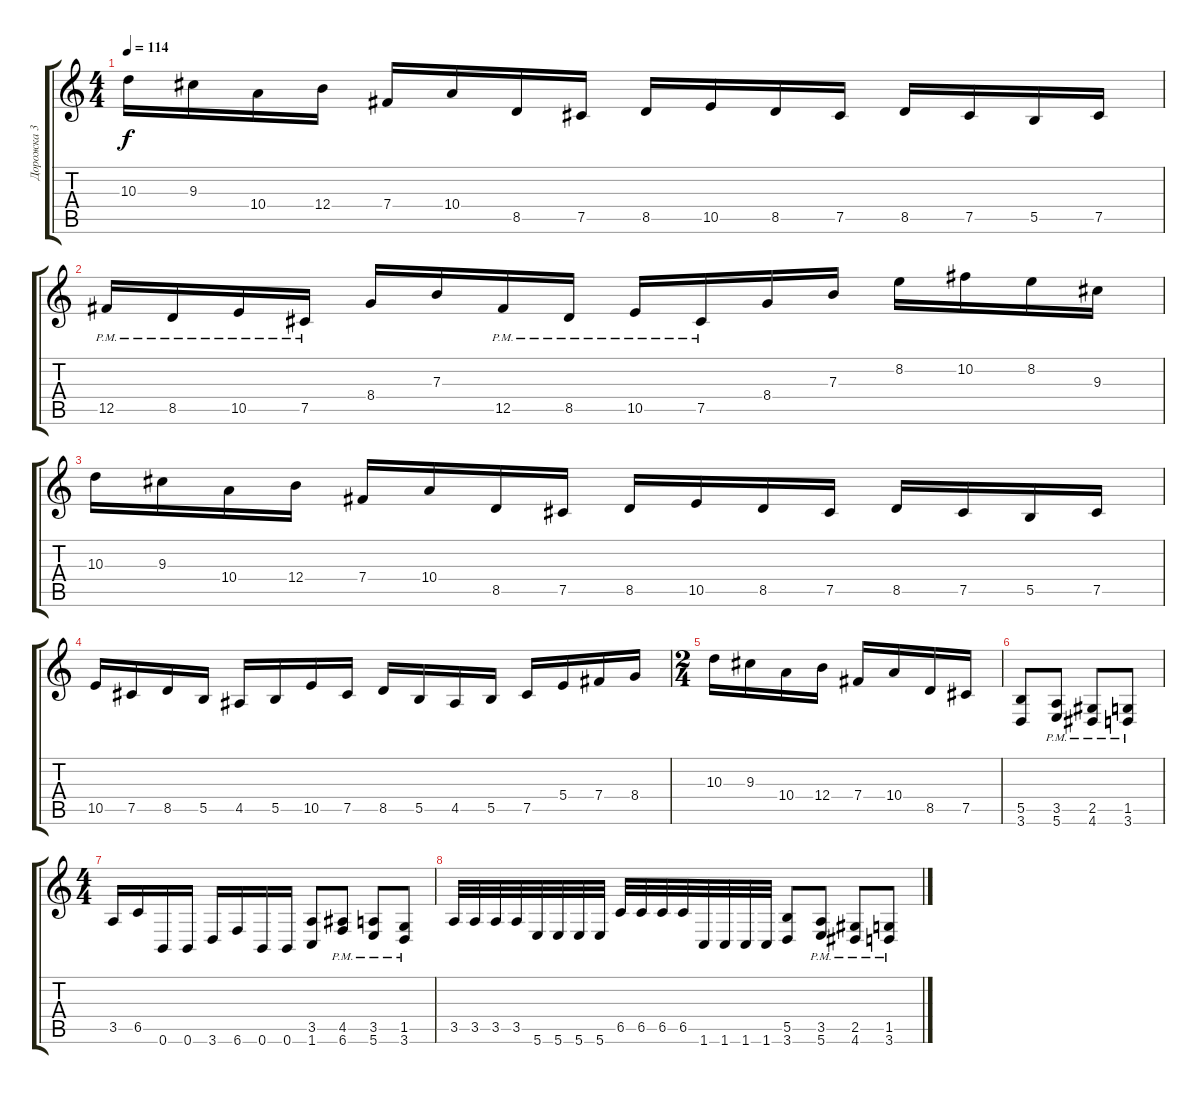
\track ("Дорожка 3" "Дорожка 3") {instrument distortionguitar}
\staff {score tabs}
\tuning (Db4 Ab3 E3 B2 Gb2 B1) {hide}
\ts (4 4)
\tempo 114
\clef g2
\ks c
10.3.16{dy f} 9.3.16 10.4.16 12.4.16 7.4.16 10.4.16 8.5.16 7.5.16 8.5.16 10.5.16 8.5.16 7.5.16 8.5.16 7.5.16 5.5.16 7.5.16 |
12.5{pm}.16 8.5{pm}.16 10.5{pm}.16 7.5{pm}.16 8.4.16 7.3.16 12.5{pm}.16 8.5{pm}.16 10.5{pm}.16 7.5{pm}.16 8.4.16 7.3.16 8.2.16 10.2.16 8.2.16 9.3.16 |
10.3.16 9.3.16 10.4.16 12.4.16 7.4.16 10.4.16 8.5.16 7.5.16 8.5.16 10.5.16 8.5.16 7.5.16 8.5.16 7.5.16 5.5.16 7.5.16 |
10.5.16 7.5.16 8.5.16 5.5.16 4.5.16 5.5.16 10.5.16 7.5.16 8.5.16 5.5.16 4.5.16 5.5.16 7.5.16 5.4.16 7.4.16 8.4.16 |
\ts (2 4)
10.3.16 9.3.16 10.4.16 12.4.16 7.4.16 10.4.16 8.5.16 7.5.16 |
(5.5 3.6).8 (3.5{pm} 5.6).8 (2.5{pm} 4.6).8 (1.5{pm} 3.6).8 |
\ts (4 4)
3.5.16 6.5.16 0.6.16 0.6.16 3.6.16 6.6.16 0.6.16 0.6.16 (3.5 1.6).8 (4.5{pm} 6.6).8 (3.5{pm} 5.6).8 (1.5{pm} 3.6).8 |
3.5.32 3.5.32 3.5.32 3.5.32 5.6.32 5.6.32 5.6.32 5.6.32 6.5.32 6.5.32 6.5.32 6.5.32 1.6.32 1.6.32 1.6.32 1.6.32 (5.5 3.6).8 (3.5{pm} 5.6).8 (2.5{pm} 4.6).8 (1.5{pm} 3.6).8
